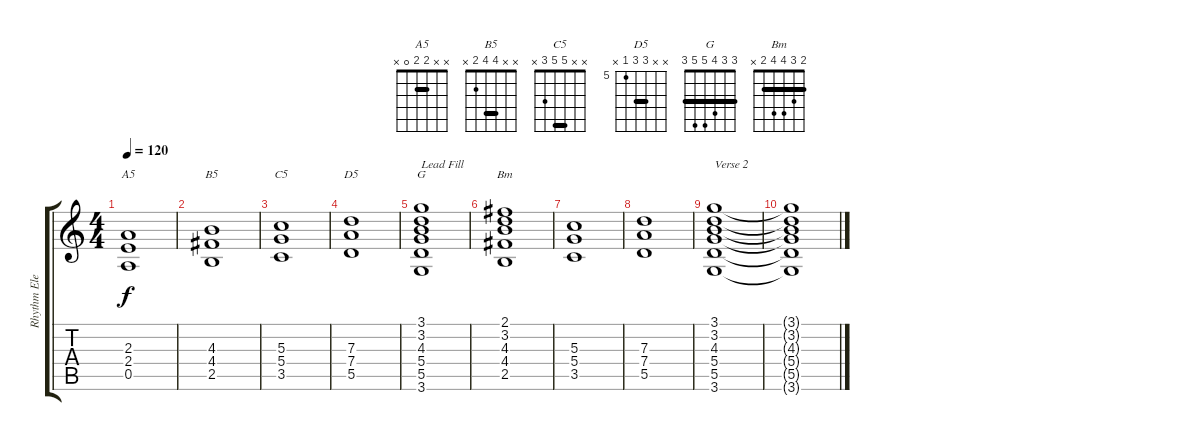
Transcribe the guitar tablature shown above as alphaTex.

\track ("Rhythm Elect" "Rhythm Ele") {instrument distortionguitar}
\staff {score tabs}
\tuning (E4 B3 G3 D3 A2 E2) {hide}
\chord ("A5" x x 2 2 0 x) {barre 2}
\chord ("B5" x x 4 4 2 x) {barre 4}
\chord ("C5" x x 5 5 3 x) {barre 5}
\chord ("D5" x x 7 7 5 x) {firstfret 5 barre 7}
\chord ("G" 3 3 4 5 5 3) {barre 3}
\chord ("Bm" 2 3 4 4 2 x) {barre 2}
\ts (4 4)
\tempo 120
\clef g2
\ks c
(2.3 2.4 0.5).1{ch "A5" dy f} |
(4.3 4.4 2.5).1{ch "B5"} |
(5.3 5.4 3.5).1{ch "C5"} |
(7.3 7.4 5.5).1{ch "D5"} |
(3.1 3.2 4.3 5.4 5.5 3.6).1{ch "G" txt "Lead Fill"} |
(2.1 3.2 4.3 4.4 2.5).1{ch "Bm"} |
(5.3 5.4 3.5).1 |
(7.3 7.4 5.5).1 |
(3.1 3.2 4.3 5.4 5.5 3.6).1{txt "Verse 2"} |
(3.1{t} 3.2{t} 4.3{t} 5.4{t} 5.5{t} 3.6{t}).1
